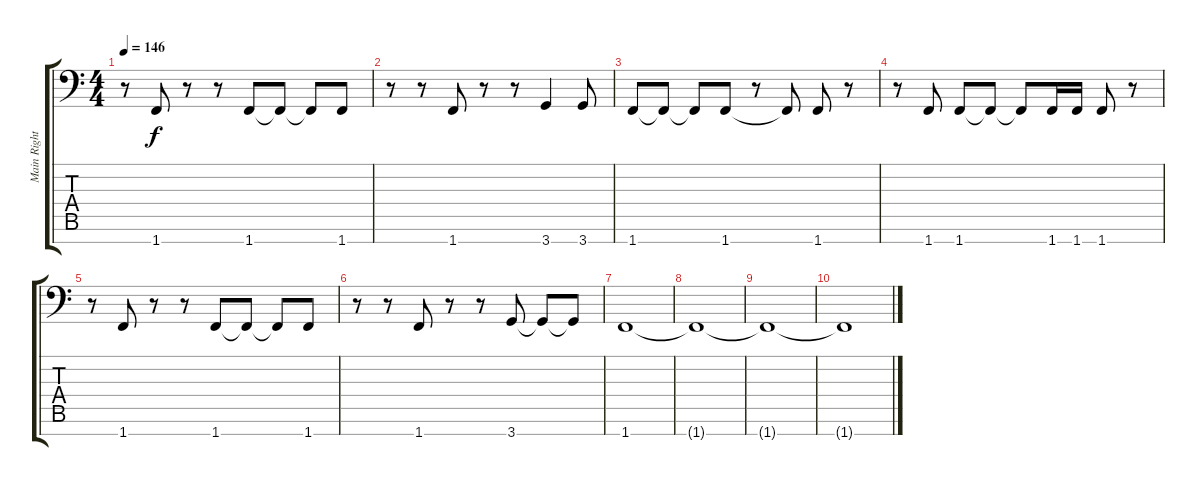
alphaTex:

\track ("Main Right" "Main Right") {instrument distortionguitar}
\staff {score tabs}
\tuning (B3 Gb3 D3 A2 E2 A1 E1) {hide}
\ts (4 4)
\tempo 146
\clef f4
\ks aminor
r.8{dy f} 1.7.8 r.8 r.8 1.7.8 1.7{t}.8 1.7{t}.8 1.7.8 |
r.8 r.8 1.7.8 r.8 r.8 3.7.4 3.7.8 |
1.7.8 1.7{t}.8 1.7{t}.8 1.7.8 r.8 1.7{t}.8 1.7.8 r.8 |
r.8 1.7.8 1.7.8 1.7{t}.8 1.7{t}.8 1.7.16 1.7.16 1.7.8 r.8 |
r.8 1.7.8 r.8 r.8 1.7.8 1.7{t}.8 1.7{t}.8 1.7.8 |
r.8 r.8 1.7.8 r.8 r.8 3.7.8 3.7{t}.8 3.7{t}.8 |
1.7.1{volume 13 balance 16 instrument distortionguitar} |
1.7{t}.1{volume 0} |
1.7{t}.1 |
1.7{t}.1
